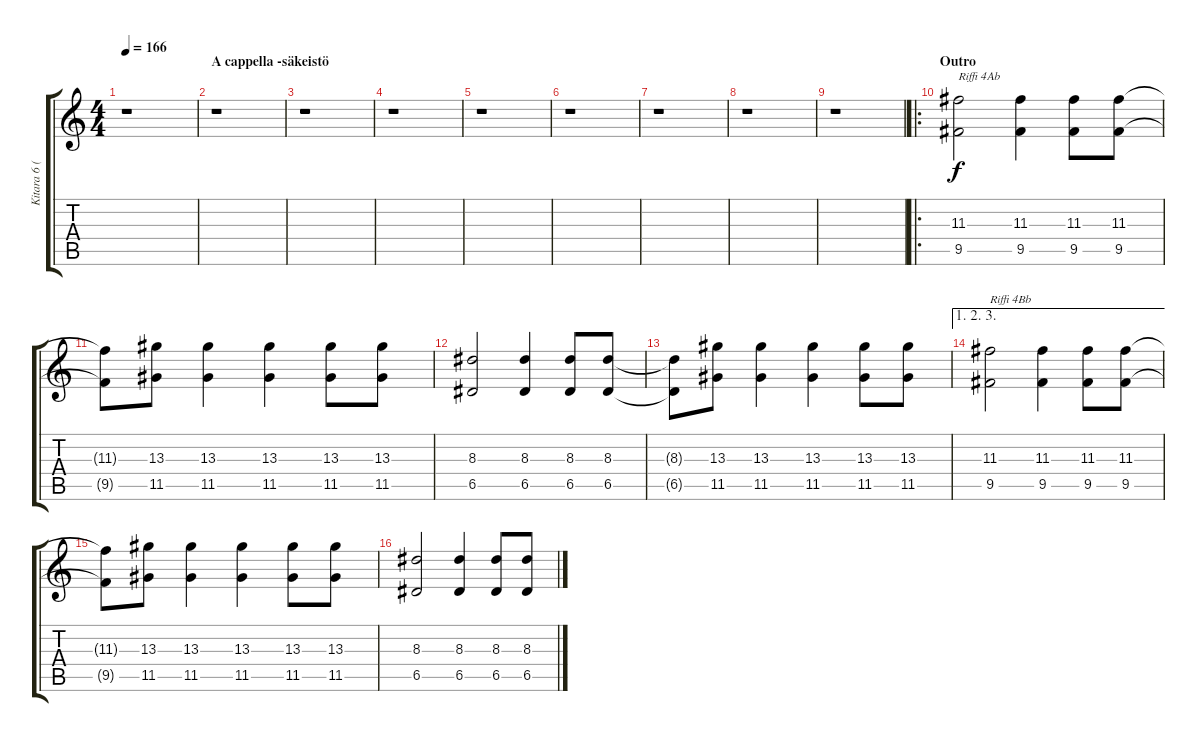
\track ("Kitara 6 (Melodia 2)" "Kitara 6 (") {instrument distortionguitar}
\staff {score tabs}
\tuning (E4 B3 G3 D3 A2 D2) {hide}
\ts (4 4)
\tempo 166
\clef g2
\ks c
r.1{dy f} |
\section ("" "A cappella -säkeistö")
r.1 |
r.1 |
r.1 |
r.1 |
r.1 |
r.1 |
r.1 |
r.1 |
\ro
\section ("" "Outro")
(11.3 9.5).2{txt "Riffi 4Ab"} (11.3 9.5).4 (11.3 9.5).8 (11.3 9.5).8 |
(11.3{t} 9.5{t}).8 (13.3 11.5).8 (13.3 11.5).4 (13.3 11.5).4 (13.3 11.5).8 (13.3 11.5).8 |
(8.3 6.5).2 (8.3 6.5).4 (8.3 6.5).8 (8.3 6.5).8 |
(8.3{t} 6.5{t}).8 (13.3 11.5).8 (13.3 11.5).4 (13.3 11.5).4 (13.3 11.5).8 (13.3 11.5).8 |
\ae (1 2 3)
(11.3 9.5).2{txt "Riffi 4Bb"} (11.3 9.5).4 (11.3 9.5).8 (11.3 9.5).8 |
(11.3{t} 9.5{t}).8 (13.3 11.5).8 (13.3 11.5).4 (13.3 11.5).4 (13.3 11.5).8 (13.3 11.5).8 |
(8.3 6.5).2 (8.3 6.5).4 (8.3 6.5).8 (8.3 6.5).8
